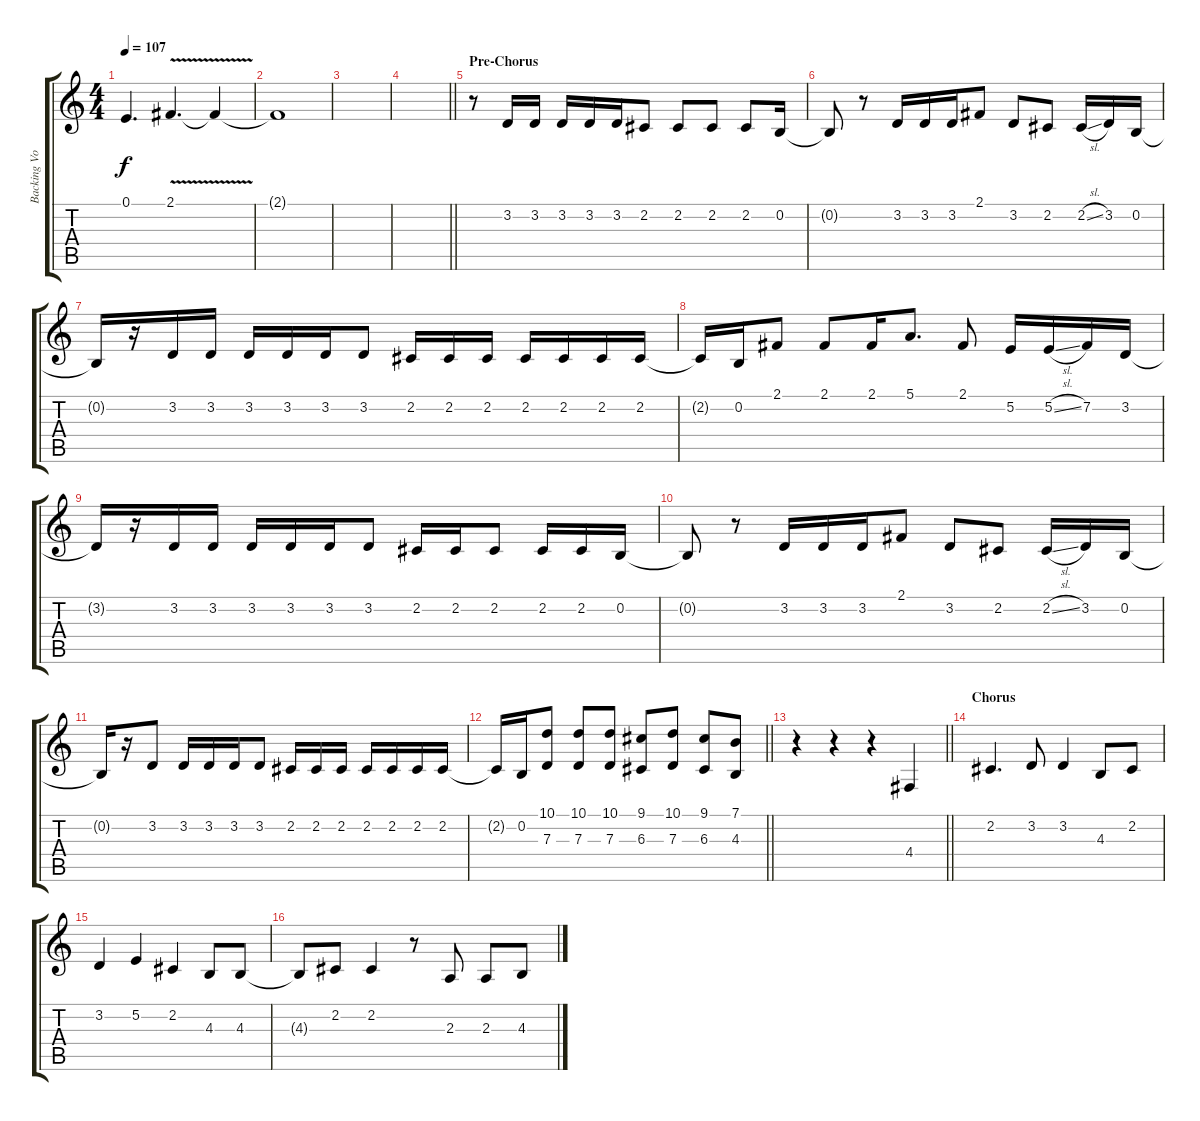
\track ("Backing Vocals" "Backing Vo") {instrument lead6voice}
\staff {score tabs}
\tuning (E4 B3 G3 D3 A2 D2) {hide}
\ts (4 4)
\section ("" "")
\tempo 107
\clef g2
\ks c
0.1{t}.4{d dy f} 2.1{v}.4{d} 2.1{t}.4 |
2.1{t}.1 |
|
\barLineRight lightlight
|
\section ("" "Pre-Chorus")
r.8 3.2.16 3.2.16 3.2.16 3.2.16 3.2.16 2.2.8 2.2.8 2.2.8 2.2.8 0.2.16 |
0.2{t}.8 r.8 3.2.16 3.2.16 3.2.16 2.1.8 3.2.8 2.2.8 2.2{sl}.16 3.2.16 0.2.16 |
0.2{t}.16 r.16 3.2.16 3.2.16 3.2.16 3.2.16 3.2.16 3.2.8 2.2.16 2.2.16 2.2.16 2.2.16 2.2.16 2.2.16 2.2.16 |
2.2{t}.16 0.2.16 2.1.8{volume 16 instrument synthvoice} 2.1.8 2.1.16 5.1.8{d} 2.1.8 5.2.16 5.2{sl}.16 7.2.16 3.2.16 |
3.2{t}.16 r.16 3.2.16{instrument lead6voice} 3.2.16 3.2.16 3.2.16 3.2.16 3.2.8 2.2.16 2.2.16 2.2.8 2.2.16 2.2.16 0.2.16 |
0.2{t}.8 r.8 3.2.16 3.2.16 3.2.16 2.1.8 3.2.8 2.2.8 2.2{sl}.16 3.2.16 0.2.16 |
0.2{t}.16 r.16 3.2.8 3.2.16 3.2.16 3.2.16 3.2.8 2.2.16 2.2.16 2.2.16 2.2.16 2.2.16 2.2.16 2.2.16 |
\barLineRight lightlight
2.2{t}.16 0.2.16 (10.1 7.3).8{volume 16 instrument synthvoice} (10.1 7.3).8 (10.1 7.3).8 (9.1 6.3).8 (10.1 7.3).8 (9.1 6.3).8 (7.1 4.3).8 |
\barLineRight lightlight
r.4{instrument lead6voice} r.4 r.4 4.4.4 |
\section ("" "Chorus")
2.2.4{d} 3.2.8 3.2.4 4.3.8 2.2.8 |
3.2.4 5.2.4 2.2.4 4.3.8 4.3.8 |
4.3{t}.8 2.2.8 2.2.4 r.8 2.3.8 2.3.8 4.3.8
